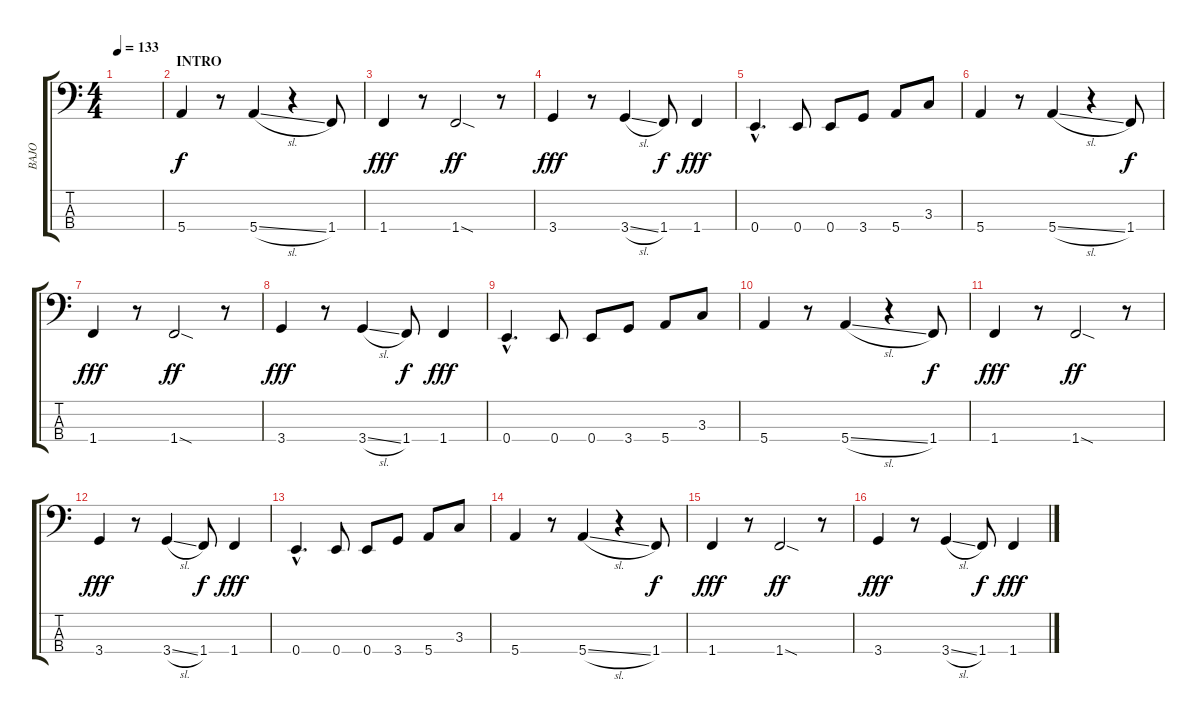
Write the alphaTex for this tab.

\track ("BAJO" "BAJO") {instrument electricbassfinger}
\staff {score tabs}
\tuning (G2 D2 A1 E1) {hide}
\ts (4 4)
\tempo 133
\clef f4
\ks c
|
\section ("" "INTRO")
5.4.4 r.8 5.4{sl}.4 r.4 1.4.8{dy f} |
1.4.4{dy fff} r.8 1.4{sod}.2{dy ff} r.8 |
3.4.4{dy fff} r.8 3.4{sl}.4 1.4.8{dy f} 1.4.4{dy fff} |
0.4{hac}.4{d} 0.4.8 0.4.8 3.4.8 5.4.8 3.3.8 |
5.4.4 r.8 5.4{sl}.4 r.4 1.4.8{dy f} |
1.4.4{dy fff} r.8 1.4{sod}.2{dy ff} r.8 |
3.4.4{dy fff} r.8 3.4{sl}.4 1.4.8{dy f} 1.4.4{dy fff} |
0.4{hac}.4{d} 0.4.8 0.4.8 3.4.8 5.4.8 3.3.8 |
5.4.4 r.8 5.4{sl}.4 r.4 1.4.8{dy f} |
1.4.4{dy fff} r.8 1.4{sod}.2{dy ff} r.8 |
3.4.4{dy fff} r.8 3.4{sl}.4 1.4.8{dy f} 1.4.4{dy fff} |
0.4{hac}.4{d} 0.4.8 0.4.8 3.4.8 5.4.8 3.3.8 |
5.4.4 r.8 5.4{sl}.4 r.4 1.4.8{dy f} |
1.4.4{dy fff} r.8 1.4{sod}.2{dy ff} r.8 |
3.4.4{dy fff} r.8 3.4{sl}.4 1.4.8{dy f} 1.4.4{dy fff}
